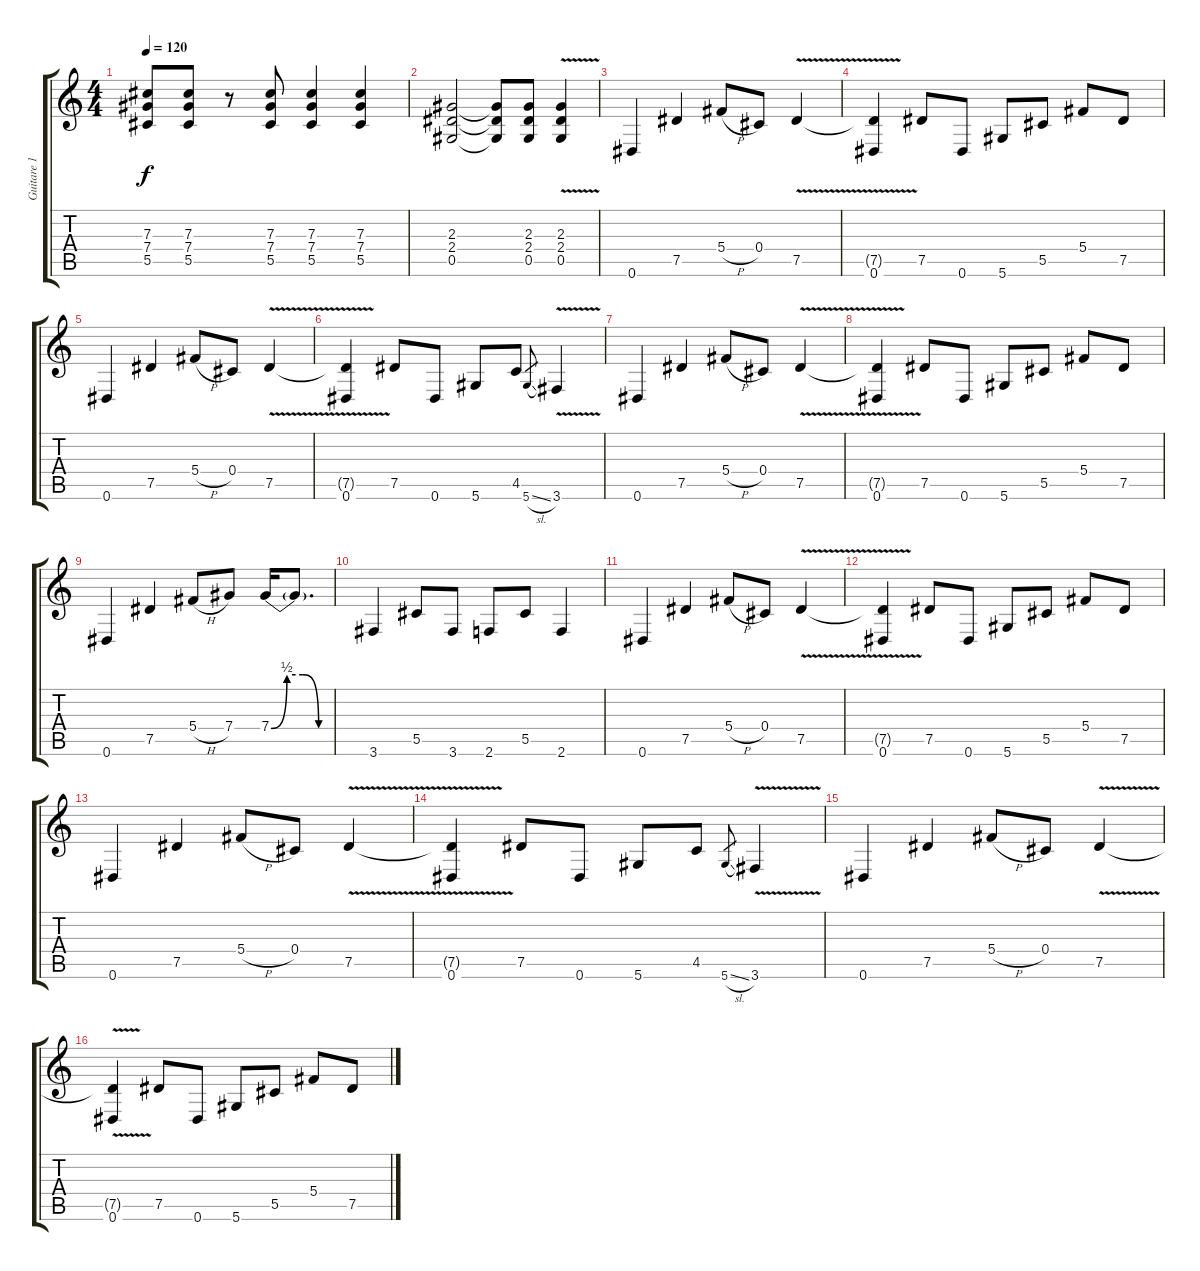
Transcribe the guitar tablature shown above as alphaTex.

\track ("Guitare 1 (James)" "Guitare 1 ") {instrument electricguitarclean}
\staff {score tabs}
\tuning (Eb4 Bb3 Gb3 Db3 Ab2 Eb2) {hide}
\ts (4 4)
\tempo 120
\clef g2
\ks c
(7.3 7.4 5.5).8{dy f} (7.3 7.4 5.5).8 r.8 (7.3 7.4 5.5).8 (7.3 7.4 5.5).4 (7.3 7.4 5.5).4 |
(2.3 2.4 0.5).2 (2.3{t} 2.4{t} 0.5{t}).8 (2.3 2.4 0.5).8 (2.3{v} 2.4{v} 0.5{v}).4 |
0.6.4{instrument electricguitarclean} 7.5.4 5.4{h}.8 0.4.8 7.5{v}.4 |
(7.5{t} 0.6).4 7.5.8 0.6.8 5.6.8 5.5.8 5.4.8 7.5.8 |
0.6.4 7.5.4 5.4{h}.8 0.4.8 7.5{v}.4 |
(7.5{t} 0.6).4 7.5.8 0.6.8 5.6.8 4.5.8 5.6{sl}.8{gr} 3.6{v}.4 |
0.6.4 7.5.4 5.4{h}.8 0.4.8 7.5{v}.4 |
(7.5{t} 0.6).4 7.5.8 0.6.8 5.6.8 5.5.8 5.4.8 7.5.8 |
0.6.4 7.5.4 5.4{h}.8 7.4.8 7.4{be (custom 0 0 15 2 30 2 45 0 60 0)}.16 7.4{t}.8{d} |
3.6.4 5.5.8 3.6.8 2.6.8 5.5.8 2.6.4 |
0.6.4 7.5.4 5.4{h}.8 0.4.8 7.5{v}.4 |
(7.5{t} 0.6).4 7.5.8 0.6.8 5.6.8 5.5.8 5.4.8 7.5.8 |
0.6.4 7.5.4 5.4{h}.8 0.4.8 7.5{v}.4 |
(7.5{t} 0.6).4 7.5.8 0.6.8 5.6.8 4.5.8 5.6{sl}.8{gr} 3.6{v}.4 |
0.6.4 7.5.4 5.4{h}.8 0.4.8 7.5{v}.4 |
(7.5{t} 0.6).4 7.5.8 0.6.8 5.6.8 5.5.8 5.4.8 7.5.8
